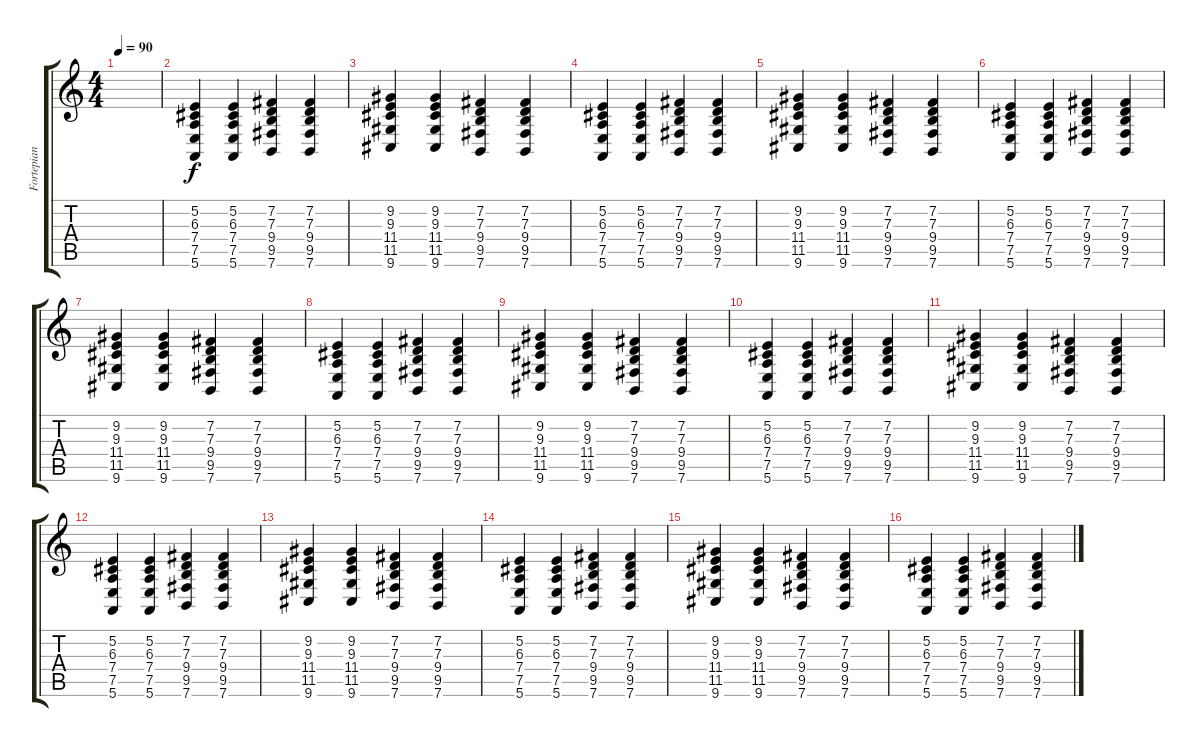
\track ("Fortepian" "Fortepian") {instrument acousticgrandpiano}
\staff {score tabs}
\tuning (E4 B3 G3 D3 A2 E2) {hide}
\ts (4 4)
\tempo 90
\clef g2
\ks c
|
(5.2 6.3 7.4 7.5 5.6).4 (5.2 6.3 7.4 7.5 5.6).4 (7.2 7.3 9.4 9.5 7.6).4 (7.2 7.3 9.4 9.5 7.6).4 |
(9.2 9.3 11.4 11.5 9.6).4 (9.2 9.3 11.4 11.5 9.6).4 (7.2 7.3 9.4 9.5 7.6).4 (7.2 7.3 9.4 9.5 7.6).4 |
(5.2 6.3 7.4 7.5 5.6).4 (5.2 6.3 7.4 7.5 5.6).4 (7.2 7.3 9.4 9.5 7.6).4 (7.2 7.3 9.4 9.5 7.6).4 |
(9.2 9.3 11.4 11.5 9.6).4 (9.2 9.3 11.4 11.5 9.6).4 (7.2 7.3 9.4 9.5 7.6).4 (7.2 7.3 9.4 9.5 7.6).4 |
(5.2 6.3 7.4 7.5 5.6).4 (5.2 6.3 7.4 7.5 5.6).4 (7.2 7.3 9.4 9.5 7.6).4 (7.2 7.3 9.4 9.5 7.6).4 |
(9.2 9.3 11.4 11.5 9.6).4 (9.2 9.3 11.4 11.5 9.6).4 (7.2 7.3 9.4 9.5 7.6).4 (7.2 7.3 9.4 9.5 7.6).4 |
(5.2 6.3 7.4 7.5 5.6).4 (5.2 6.3 7.4 7.5 5.6).4 (7.2 7.3 9.4 9.5 7.6).4 (7.2 7.3 9.4 9.5 7.6).4 |
(9.2 9.3 11.4 11.5 9.6).4 (9.2 9.3 11.4 11.5 9.6).4 (7.2 7.3 9.4 9.5 7.6).4 (7.2 7.3 9.4 9.5 7.6).4 |
(5.2 6.3 7.4 7.5 5.6).4 (5.2 6.3 7.4 7.5 5.6).4 (7.2 7.3 9.4 9.5 7.6).4 (7.2 7.3 9.4 9.5 7.6).4 |
(9.2 9.3 11.4 11.5 9.6).4 (9.2 9.3 11.4 11.5 9.6).4 (7.2 7.3 9.4 9.5 7.6).4 (7.2 7.3 9.4 9.5 7.6).4 |
(5.2 6.3 7.4 7.5 5.6).4 (5.2 6.3 7.4 7.5 5.6).4 (7.2 7.3 9.4 9.5 7.6).4 (7.2 7.3 9.4 9.5 7.6).4 |
(9.2 9.3 11.4 11.5 9.6).4 (9.2 9.3 11.4 11.5 9.6).4 (7.2 7.3 9.4 9.5 7.6).4 (7.2 7.3 9.4 9.5 7.6).4 |
(5.2 6.3 7.4 7.5 5.6).4 (5.2 6.3 7.4 7.5 5.6).4 (7.2 7.3 9.4 9.5 7.6).4 (7.2 7.3 9.4 9.5 7.6).4 |
(9.2 9.3 11.4 11.5 9.6).4 (9.2 9.3 11.4 11.5 9.6).4 (7.2 7.3 9.4 9.5 7.6).4 (7.2 7.3 9.4 9.5 7.6).4 |
(5.2 6.3 7.4 7.5 5.6).4 (5.2 6.3 7.4 7.5 5.6).4 (7.2 7.3 9.4 9.5 7.6).4 (7.2 7.3 9.4 9.5 7.6).4
